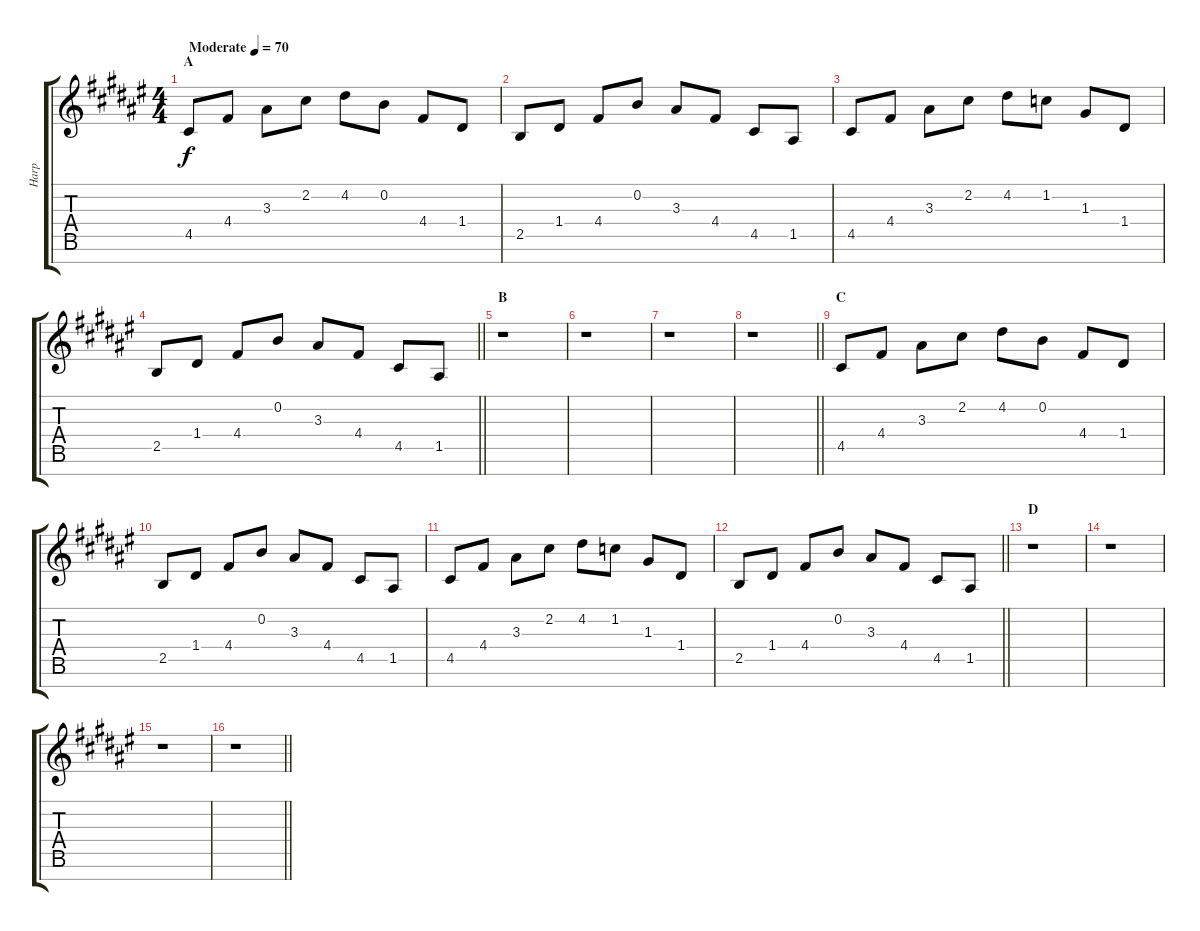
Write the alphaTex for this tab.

\track ("Harp" "Harp") {instrument orchestralharp}
\staff {score tabs}
\tuning (E5 B4 G4 D4 A3 E3 B2) {hide}
\ts (4 4)
\section ("" "A")
\tempo (70 "Moderate")
\clef g2
\ks f#
4.5.8{dy f instrument orchestralharp} 4.4.8 3.3.8 2.2.8 4.2.8 0.2.8 4.4.8 1.4.8 |
2.5.8 1.4.8 4.4.8 0.2.8 3.3.8 4.4.8 4.5.8 1.5.8 |
4.5.8 4.4.8 3.3.8 2.2.8 4.2.8 1.2.8 1.3.8 1.4.8 |
\barLineRight lightlight
2.5.8 1.4.8 4.4.8 0.2.8 3.3.8 4.4.8 4.5.8 1.5.8 |
\section ("" "B")
r.1 |
r.1 |
r.1 |
\barLineRight lightlight
r.1 |
\section ("" "C")
4.5.8 4.4.8 3.3.8 2.2.8 4.2.8 0.2.8 4.4.8 1.4.8 |
2.5.8 1.4.8 4.4.8 0.2.8 3.3.8 4.4.8 4.5.8 1.5.8 |
4.5.8 4.4.8 3.3.8 2.2.8 4.2.8 1.2.8 1.3.8 1.4.8 |
\barLineRight lightlight
2.5.8 1.4.8 4.4.8 0.2.8 3.3.8 4.4.8 4.5.8 1.5.8 |
\section ("" "D")
r.1 |
r.1 |
r.1 |
\barLineRight lightlight
r.1
